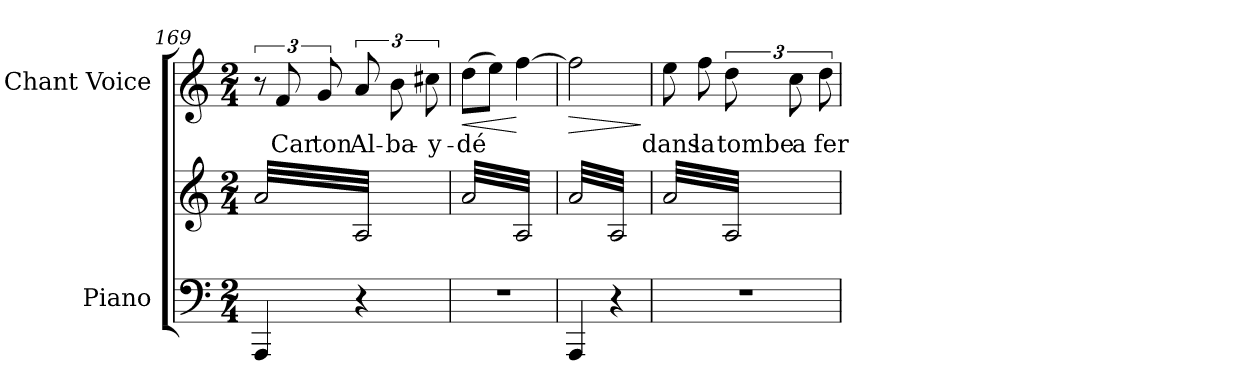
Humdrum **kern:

**kern	**kern	**kern	**text	**dynam
*part2	*part2	*part1	*part1	*part1
*staff3	*staff2	*staff1	*staff1	*staff1
*I"Piano	*	*I"Chant Voice	*	*
*I'Pno	*	*	*	*
*clefF4	*clefG2	*clefG2	*	*
*k[]	*k[]	*k[]	*	*
*M2/4	*M2/4	*M2/4	*	*
=169	=169	=169	=169	=169
*	*tremolo	*	*	*
4AAA/	32a/LLL	12r	.	.
.	32A/	.	.	.
.	32a/	.	.	.
.	.	12f/	Car	.
.	32A/	.	.	.
.	32a/	.	.	.
.	32A/	.	.	.
.	.	12g/	ton	.
.	32a/	.	.	.
.	32A/	.	.	.
4r	32a/	12a/	Al-	.
.	32A/	.	.	.
.	32a/	.	.	.
.	.	12b\	-ba-	.
.	32A/	.	.	.
.	32a/	.	.	.
.	32A/	.	.	.
.	.	12cc#X\	-y-	.
.	32a/	.	.	.
.	32A/JJJ	.	.	.
=170	=170	=170	=170	=170
!	!	!	!	!LO:HP:b
2r	32a/LLL	(8dd\L	-dé	<
.	32A/	.	.	.
.	32a/	.	.	.
.	32A/	.	.	.
.	32a/	8ee\J)	.	.
.	32A/	.	.	.
.	32a/	.	.	.
.	32A/	.	.	.
.	32a/	[4ff\	.	[
.	32A/	.	.	.
.	32a/	.	.	.
.	32A/	.	.	.
.	32a/	.	.	.
.	32A/	.	.	.
.	32a/	.	.	.
.	32A/JJJ	.	.	.
=171	=171	=171	=171	=171
!	!	!	!	!LO:HP:b
4AAA/	32a/LLL	2ff\]	.	>
.	32A/	.	.	.
.	32a/	.	.	.
.	32A/	.	.	.
.	32a/	.	.	.
.	32A/	.	.	.
.	32a/	.	.	.
.	32A/	.	.	.
4r	32a/	.	.	.
.	32A/	.	.	.
.	32a/	.	.	.
.	32A/	.	.	.
.	32a/	.	.	.
.	32A/	.	.	.
.	32a/	.	.	.
.	32A/JJJ	.	.	.
.	.	.	.	]
=172	=172	=172	=172	=172
2r	32a/LLL	8ee\	dans	.
.	32A/	.	.	.
.	32a/	.	.	.
.	32A/	.	.	.
.	32a/	8ff\	la	.
.	32A/	.	.	.
.	32a/	.	.	.
.	32A/	.	.	.
.	32a/	12dd\	tombe	.
.	32A/	.	.	.
.	32a/	.	.	.
.	.	12cc\	a	.
.	32A/	.	.	.
.	32a/	.	.	.
.	32A/	.	.	.
.	.	12dd\	fer-	.
.	32a/	.	.	.
.	32A/JJJ	.	.	.
*	*Xtremolo	*	*	*
.	.	.	.	.
.	.	.	.	.
.	.	.	.	.
.	.	.	.	.
.	.	.	.	.
.	.	.	.	.
.	.	.	.	.
.	.	.	.	.
=	=	=	=	=
*-	*-	*-	*-	*-
